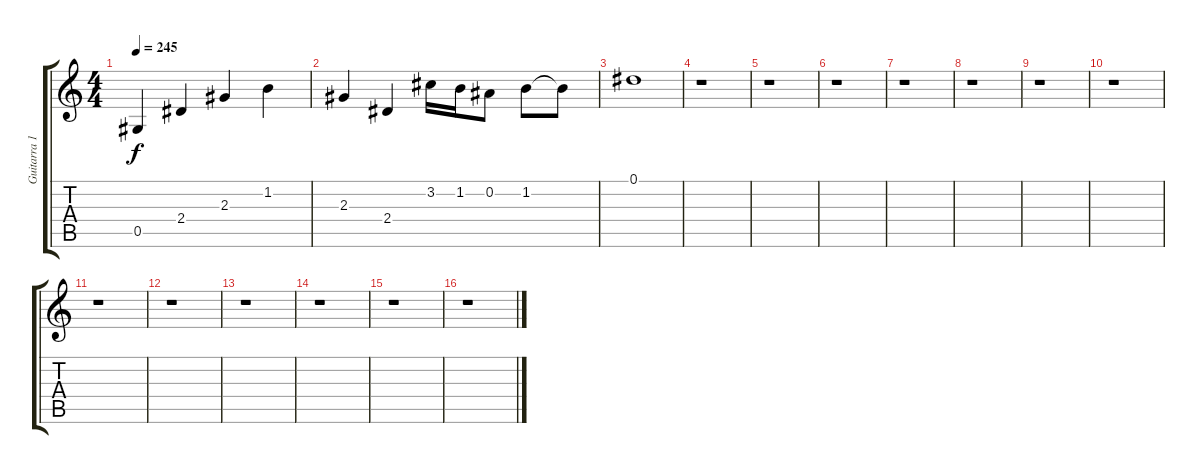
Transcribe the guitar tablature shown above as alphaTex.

\track ("Guitarra 1" "Guitarra 1") {instrument acousticguitarsteel}
\staff {score tabs}
\tuning (Eb4 Bb3 Gb3 Db3 Ab2 Eb2) {hide}
\ts (4 4)
\tempo 245
\clef g2
\ks c
0.5.4{dy f} 2.4.4 2.3.4 1.2.4 |
2.3.4 2.4.4 3.2.16 1.2.16 0.2.8 1.2.8 1.2{t}.8 |
0.1.1 |
r.1 |
r.1 |
r.1 |
r.1 |
r.1 |
r.1 |
r.1 |
r.1 |
r.1 |
r.1 |
r.1 |
r.1 |
r.1
